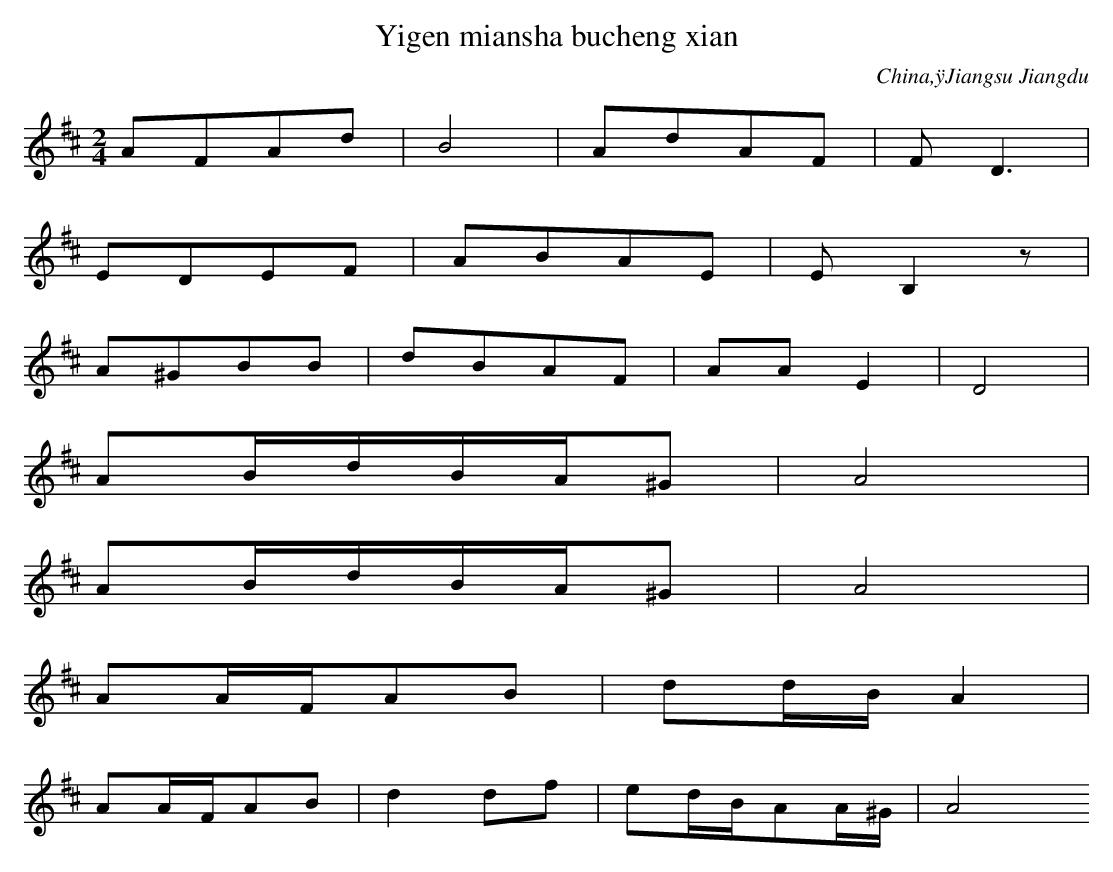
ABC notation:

X:1
T: Yigen miansha bucheng xian
O: China,ÿJiangsu Jiangdu
M: 2/4
L: 1/16
K: D
A2F2A2d2 | B8 | A2d2A2F2 | F2D6 |
E2D2E2F2 | A2B2A2E2 | E2B,4z2 |
A2^G2B2B2 | d2B2A2F2 | A2A2E4 | D8 |
A2BdBA^G2 | A8 |
A2BdBA^G2 | A8 |
A2AFA2B2 | d2dBA4 |
A2AFA2B2 | d4d2f2 | e2dBA2A^G | A8
